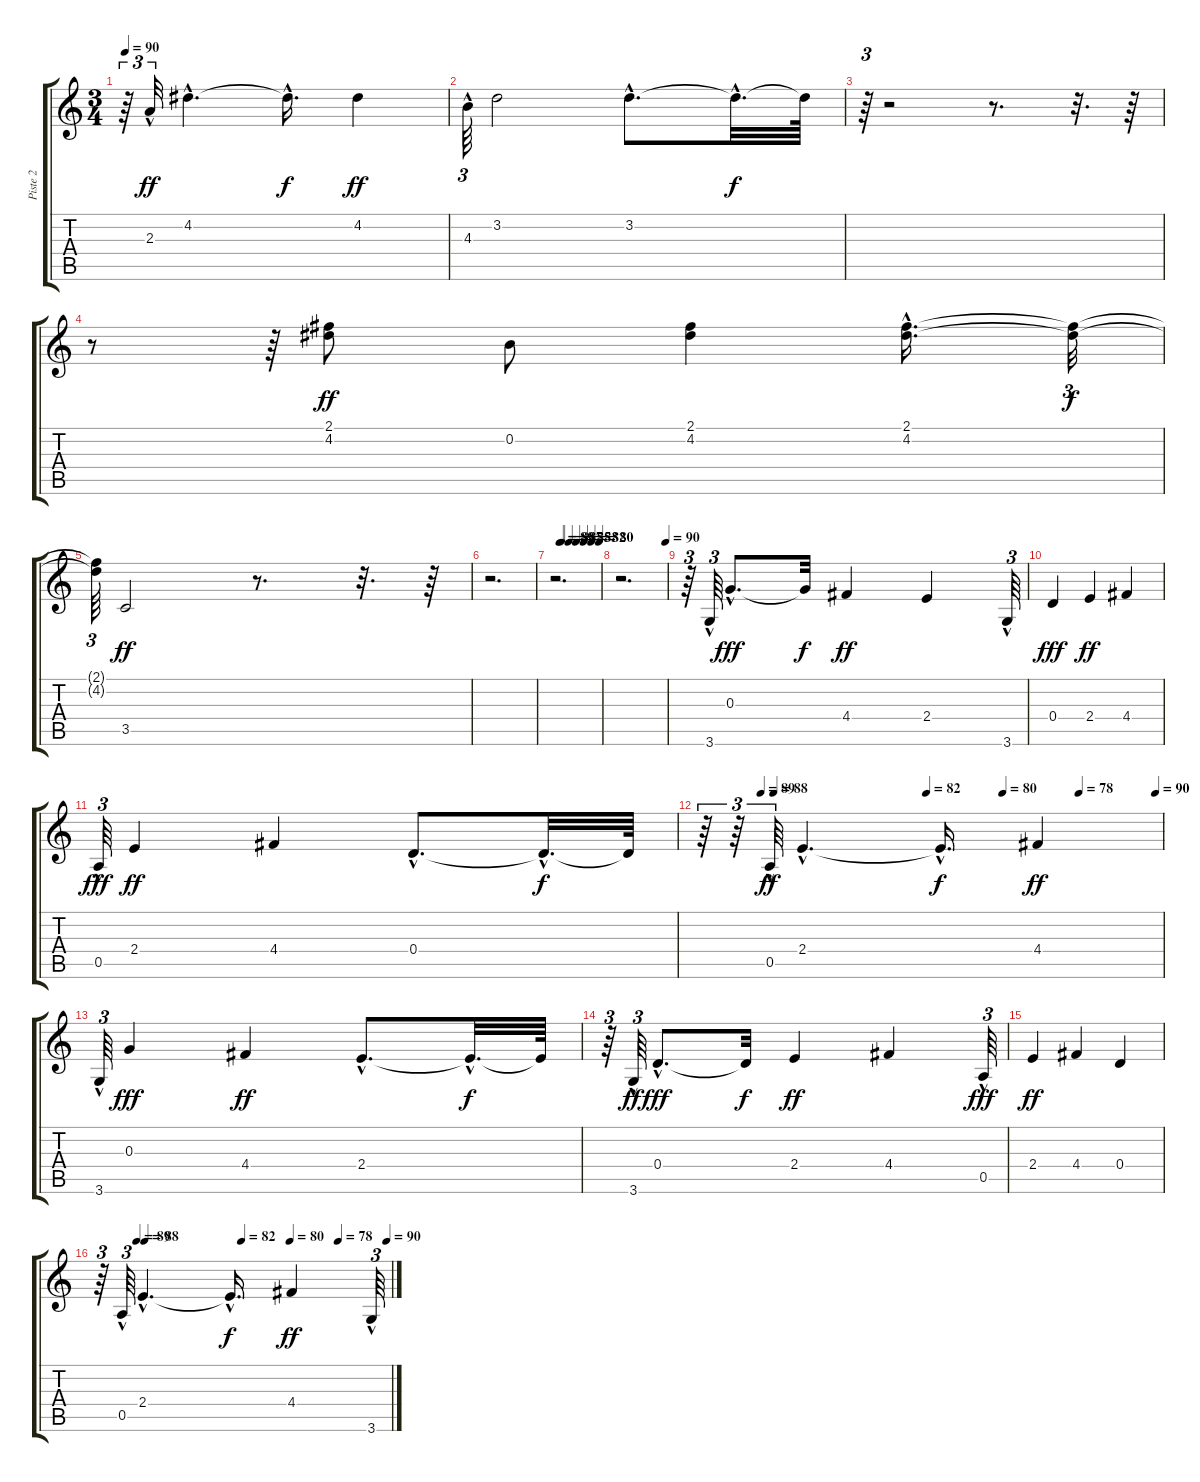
\track ("Piste 2" "Piste 2") {instrument acousticguitarnylon}
\staff {score tabs}
\tuning (E4 B3 G3 D3 A2 E2) {hide}
\ts (3 4)
\tempo 90
\clef g2
\ks c
r.64{tu (3 2) dy f} 2.3{hac}.32{tu (3 2) dy ff} 4.2{hac}.4{d} 4.2{hac t}.16{d dy f} 4.2.4{dy ff} |
4.3{hac}.64{tu (3 2)} 3.2.2 3.2{hac}.8{d} 3.2{hac t}.32{d dy f} 3.2{t}.64 |
r.64{tu (3 2)} r.2 r.8{d} r.32{d} r.64 |
r.8 r.64{tu (3 2)} (2.1 4.2).8{dy ff} 0.2.8 (2.1 4.2).4 (2.1{hac} 4.2{hac}).16{d} (2.1{t} 4.2{t}).32{tu (3 2) dy f} |
(2.1{t} 4.2{t}).64{tu (3 2)} 3.5.2{dy ff} r.8{d} r.32{d} r.64 |
r.2{d} |
\tempo (89 0.125)
\tempo (88 0.1527777777777778)
\tempo (87 0.3194444444444444)
\tempo (85 0.4861111111111111)
\tempo (83 0.6527777777777778)
\tempo (82 0.8194444444444444)
\tempo (80 0.9861111111111112)
r.2{d} |
\tempo (90 0.9861111111111112)
r.2{d} |
r.64{tu (3 2)} 3.6{hac}.64{tu (3 2)} 0.3{hac}.8{d dy fff} 0.3{t}.32{dy f} 4.4.4{dy ff} 2.4.4 3.6{hac}.64{tu (3 2)} |
0.4.4{dy fff} 2.4.4{dy ff} 4.4.4 |
0.5{hac}.64{tu (3 2) dy fff} 2.4.4{dy ff} 4.4.4 0.4{hac}.8{d} 0.4{hac t}.32{d dy f} 0.4{t}.64 |
\tempo (89 0.125)
\tempo (88 0.1527777777777778)
\tempo (82 0.4861111111111111)
\tempo (80 0.6527777777777778)
\tempo (78 0.8194444444444444)
\tempo (90 0.9861111111111112)
r.64{tu (3 2)} r.64{tu (3 2)} 0.5{hac}.64{tu (3 2) dy ff} 2.4{hac}.4{d} 2.4{hac t}.16{d dy f} 4.4.4{dy ff} |
3.6{hac}.64{tu (3 2)} 0.3.4{dy fff} 4.4.4{dy ff} 2.4{hac}.8{d} 2.4{hac t}.32{d dy f} 2.4{t}.64 |
r.64{tu (3 2)} 3.6{hac}.64{tu (3 2) dy ff} 0.4{hac}.8{d dy fff} 0.4{t}.32{dy f} 2.4.4{dy ff} 4.4.4 0.5{hac}.64{tu (3 2) dy fff} |
2.4.4{dy ff} 4.4.4 0.4.4 |
\tempo (89 0.125)
\tempo (88 0.1527777777777778)
\tempo (82 0.4861111111111111)
\tempo (80 0.6527777777777778)
\tempo (78 0.8194444444444444)
\tempo (90 0.9861111111111112)
r.64{tu (3 2)} 0.5{hac}.64{tu (3 2)} 2.4{hac}.4{d} 2.4{hac t}.16{d dy f} 4.4.4{dy ff} 3.6{hac}.64{tu (3 2)}
